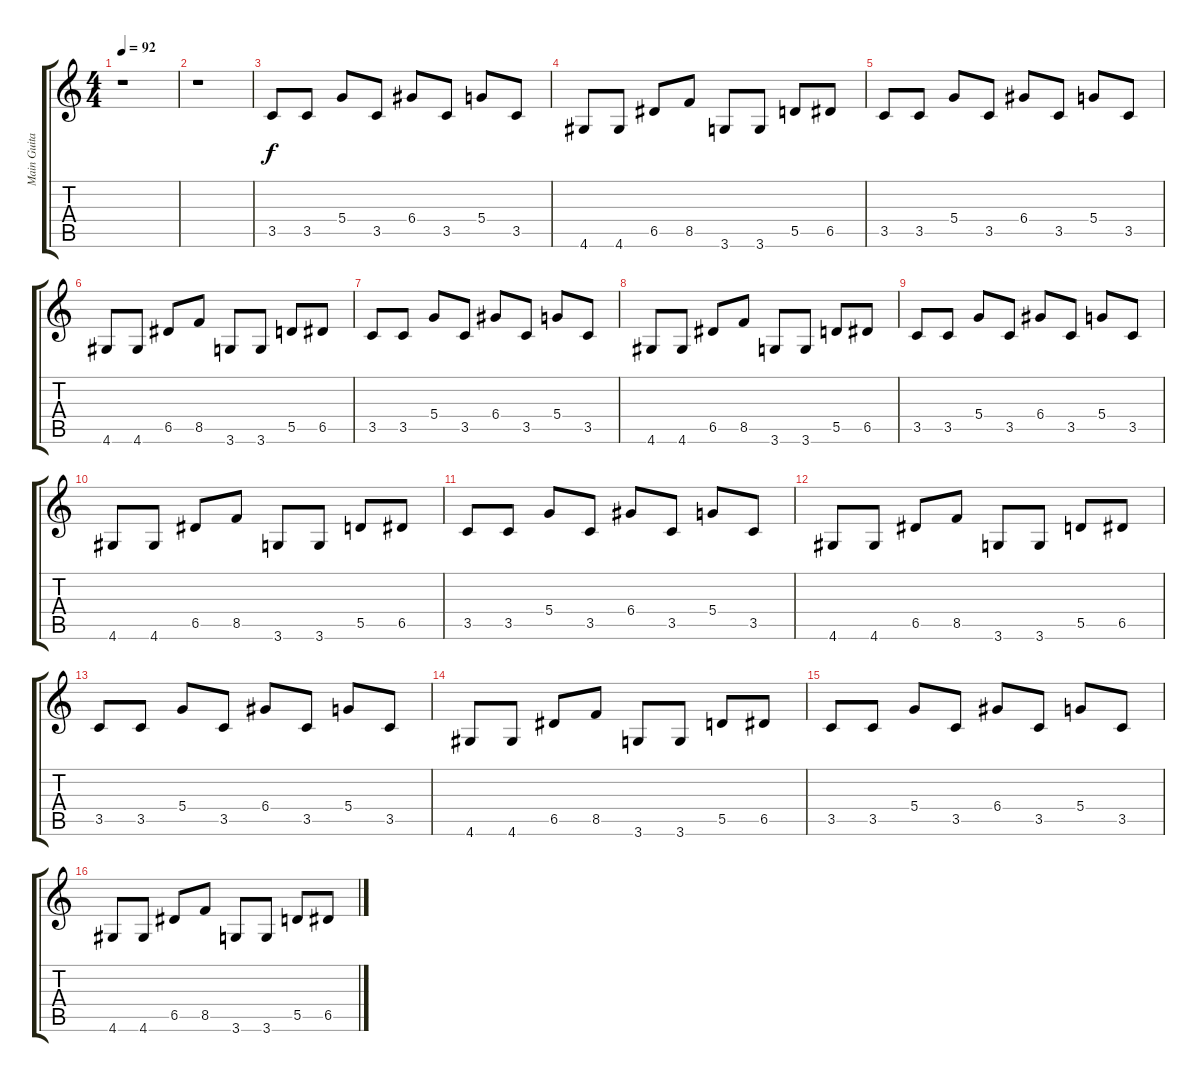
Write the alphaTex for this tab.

\track ("Main Guitar" "Main Guita") {instrument electricbassfinger}
\staff {score tabs}
\tuning (E4 B3 G3 D3 A2 E2) {hide}
\ts (4 4)
\tempo 92
\clef g2
\ks c
r.1{dy f} |
r.1 |
3.5.8 3.5.8 5.4.8 3.5.8 6.4.8 3.5.8 5.4.8 3.5.8 |
4.6.8 4.6.8 6.5.8 8.5.8 3.6.8 3.6.8 5.5.8 6.5.8 |
3.5.8 3.5.8 5.4.8 3.5.8 6.4.8 3.5.8 5.4.8 3.5.8 |
4.6.8 4.6.8 6.5.8 8.5.8 3.6.8 3.6.8 5.5.8 6.5.8 |
3.5.8 3.5.8 5.4.8 3.5.8 6.4.8 3.5.8 5.4.8 3.5.8 |
4.6.8 4.6.8 6.5.8 8.5.8 3.6.8 3.6.8 5.5.8 6.5.8 |
3.5.8 3.5.8 5.4.8 3.5.8 6.4.8 3.5.8 5.4.8 3.5.8 |
4.6.8 4.6.8 6.5.8 8.5.8 3.6.8 3.6.8 5.5.8 6.5.8 |
3.5.8 3.5.8 5.4.8 3.5.8 6.4.8 3.5.8 5.4.8 3.5.8 |
4.6.8 4.6.8 6.5.8 8.5.8 3.6.8 3.6.8 5.5.8 6.5.8 |
3.5.8 3.5.8 5.4.8 3.5.8 6.4.8 3.5.8 5.4.8 3.5.8 |
4.6.8 4.6.8 6.5.8 8.5.8 3.6.8 3.6.8 5.5.8 6.5.8 |
3.5.8 3.5.8 5.4.8 3.5.8 6.4.8 3.5.8 5.4.8 3.5.8 |
4.6.8 4.6.8 6.5.8 8.5.8 3.6.8 3.6.8 5.5.8 6.5.8
